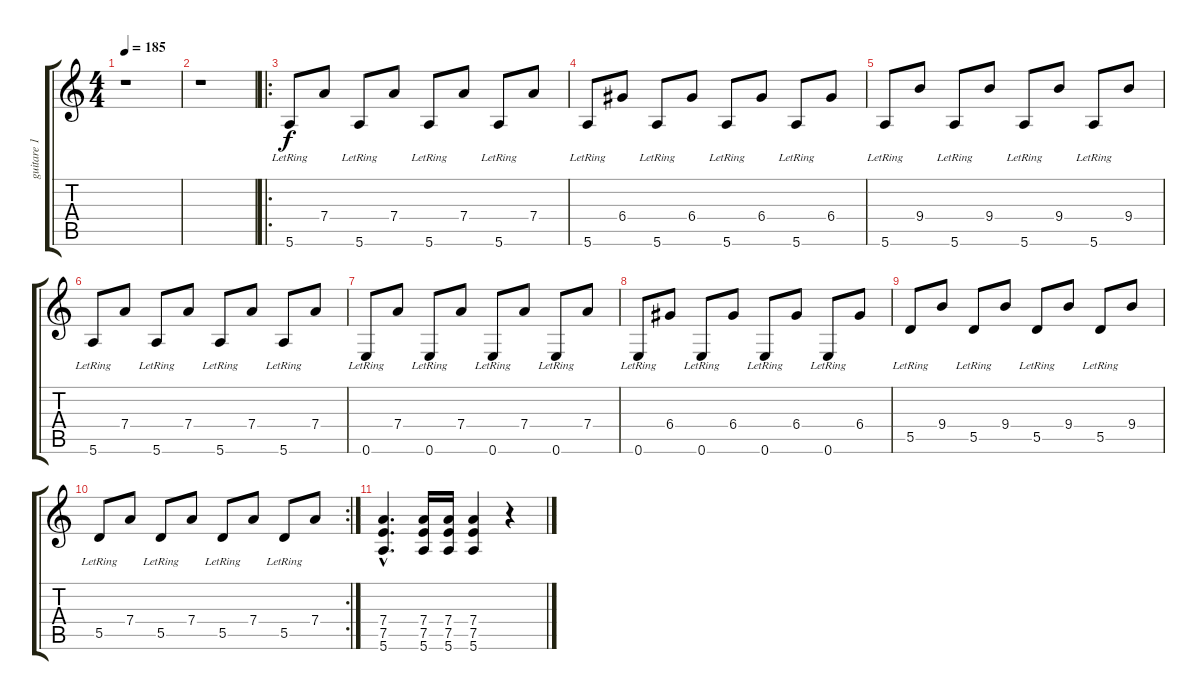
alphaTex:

\track ("guitare 1" "guitare 1") {instrument overdrivenguitar}
\staff {score tabs}
\tuning (E4 B3 G3 D3 A2 E2) {hide}
\ts (4 4)
\tempo 185
\clef g2
\ks c
r.1{dy f} |
r.1 |
\ro
5.6{lr}.8 7.4.8 5.6{lr}.8 7.4.8 5.6{lr}.8 7.4.8 5.6{lr}.8 7.4.8 |
5.6{lr}.8 6.4.8 5.6{lr}.8 6.4.8 5.6{lr}.8 6.4.8 5.6{lr}.8 6.4.8 |
5.6{lr}.8 9.4.8 5.6{lr}.8 9.4.8 5.6{lr}.8 9.4.8 5.6{lr}.8 9.4.8 |
5.6{lr}.8 7.4.8 5.6{lr}.8 7.4.8 5.6{lr}.8 7.4.8 5.6{lr}.8 7.4.8 |
0.6{lr}.8 7.4.8 0.6{lr}.8 7.4.8 0.6{lr}.8 7.4.8 0.6{lr}.8 7.4.8 |
0.6{lr}.8 6.4.8 0.6{lr}.8 6.4.8 0.6{lr}.8 6.4.8 0.6{lr}.8 6.4.8 |
5.5{lr}.8 9.4.8 5.5{lr}.8 9.4.8 5.5{lr}.8 9.4.8 5.5{lr}.8 9.4.8 |
\rc 2
5.5{lr}.8 7.4.8 5.5{lr}.8 7.4.8 5.5{lr}.8 7.4.8 5.5{lr}.8 7.4.8 |
(7.4{hac} 7.5{hac} 5.6{hac}).4{d} (7.4 7.5 5.6).16 (7.4 7.5 5.6).16 (7.4 7.5 5.6).4 r.4
